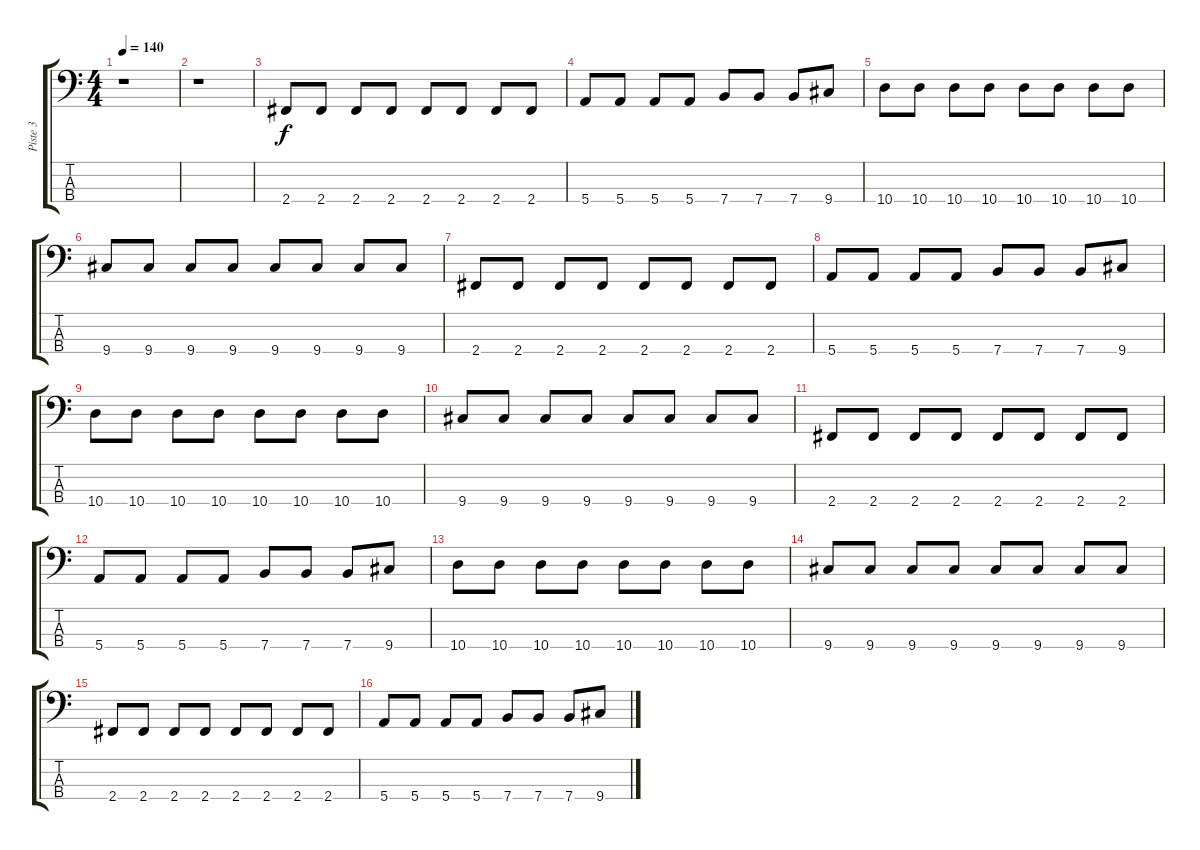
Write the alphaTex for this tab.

\track ("Piste 3" "Piste 3") {instrument electricbassfinger}
\staff {score tabs}
\tuning (G2 D2 A1 E1) {hide}
\ts (4 4)
\tempo 140
\clef f4
\ks c
r.1{dy f instrument electricbassfinger} |
r.1 |
2.4.8 2.4.8 2.4.8 2.4.8 2.4.8 2.4.8 2.4.8 2.4.8 |
5.4.8 5.4.8 5.4.8 5.4.8 7.4.8 7.4.8 7.4.8 9.4.8 |
10.4.8 10.4.8 10.4.8 10.4.8 10.4.8 10.4.8 10.4.8 10.4.8 |
9.4.8 9.4.8 9.4.8 9.4.8 9.4.8 9.4.8 9.4.8 9.4.8 |
2.4.8 2.4.8 2.4.8 2.4.8 2.4.8 2.4.8 2.4.8 2.4.8 |
5.4.8 5.4.8 5.4.8 5.4.8 7.4.8 7.4.8 7.4.8 9.4.8 |
10.4.8 10.4.8 10.4.8 10.4.8 10.4.8 10.4.8 10.4.8 10.4.8 |
9.4.8 9.4.8 9.4.8 9.4.8 9.4.8 9.4.8 9.4.8 9.4.8 |
2.4.8 2.4.8 2.4.8 2.4.8 2.4.8 2.4.8 2.4.8 2.4.8 |
5.4.8 5.4.8 5.4.8 5.4.8 7.4.8 7.4.8 7.4.8 9.4.8 |
10.4.8 10.4.8 10.4.8 10.4.8 10.4.8 10.4.8 10.4.8 10.4.8 |
9.4.8 9.4.8 9.4.8 9.4.8 9.4.8 9.4.8 9.4.8 9.4.8 |
2.4.8 2.4.8 2.4.8 2.4.8 2.4.8 2.4.8 2.4.8 2.4.8 |
5.4.8 5.4.8 5.4.8 5.4.8 7.4.8 7.4.8 7.4.8 9.4.8
